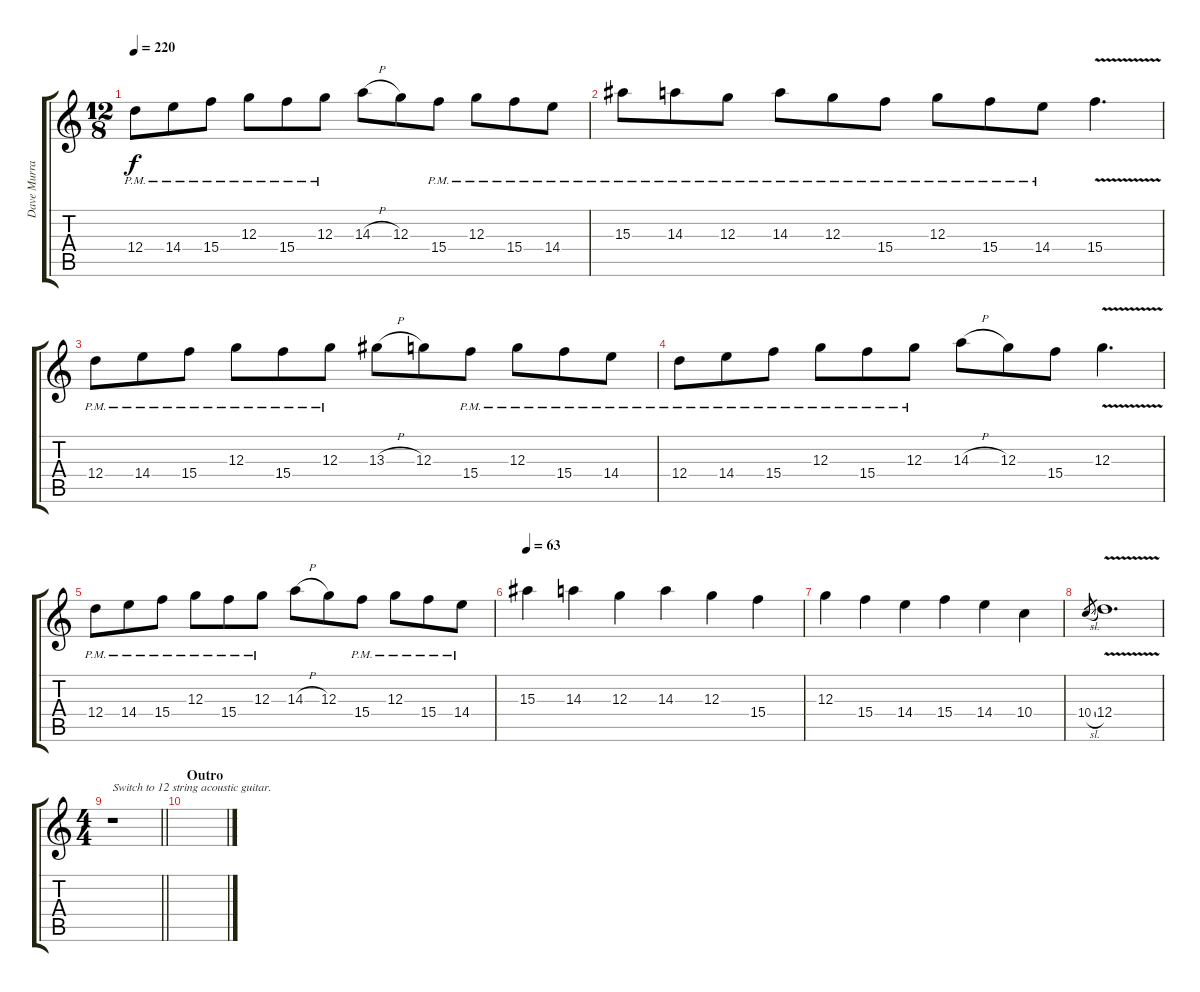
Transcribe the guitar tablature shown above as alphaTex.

\track ("Dave Murray" "Dave Murra") {instrument overdrivenguitar}
\staff {score tabs}
\tuning (E4 B3 G3 D3 A2 D2) {hide}
\ts (12 8)
\tempo 220
\clef g2
\ks c
12.4{pm}.8{dy f} 14.4{pm}.8 15.4{pm}.8 12.3{pm}.8 15.4{pm}.8 12.3{pm}.8 14.3{h}.8 12.3.8 15.4{pm}.8 12.3{pm}.8 15.4{pm}.8 14.4{pm}.8 |
15.3{pm}.8 14.3{pm}.8 12.3{pm}.8 14.3{pm}.8 12.3{pm}.8 15.4{pm}.8 12.3{pm}.8 15.4{pm}.8 14.4{pm}.8 15.4{v}.4{d} |
12.4{pm}.8 14.4{pm}.8 15.4{pm}.8 12.3{pm}.8 15.4{pm}.8 12.3{pm}.8 13.3{h}.8 12.3.8 15.4{pm}.8 12.3{pm}.8 15.4{pm}.8 14.4{pm}.8 |
12.4{pm}.8 14.4{pm}.8 15.4{pm}.8 12.3{pm}.8 15.4{pm}.8 12.3{pm}.8 14.3{h}.8 12.3.8 15.4.8 12.3{v}.4{d} |
12.4{pm}.8 14.4{pm}.8 15.4{pm}.8 12.3{pm}.8 15.4{pm}.8 12.3{pm}.8 14.3{h}.8 12.3.8 15.4{pm}.8 12.3{pm}.8 15.4{pm}.8 14.4{pm}.8 |
\tempo 63
15.3.4 14.3.4 12.3.4 14.3.4 12.3.4 15.4.4 |
12.3.4 15.4.4 14.4.4 15.4.4 14.4.4 10.4.4 |
10.4{sl}.8{gr} 12.4{v}.1{d} |
\ts (4 4)
\barLineRight lightlight
r.1{txt "Switch to 12 string acoustic guitar."} |
\section ("" "Outro")
